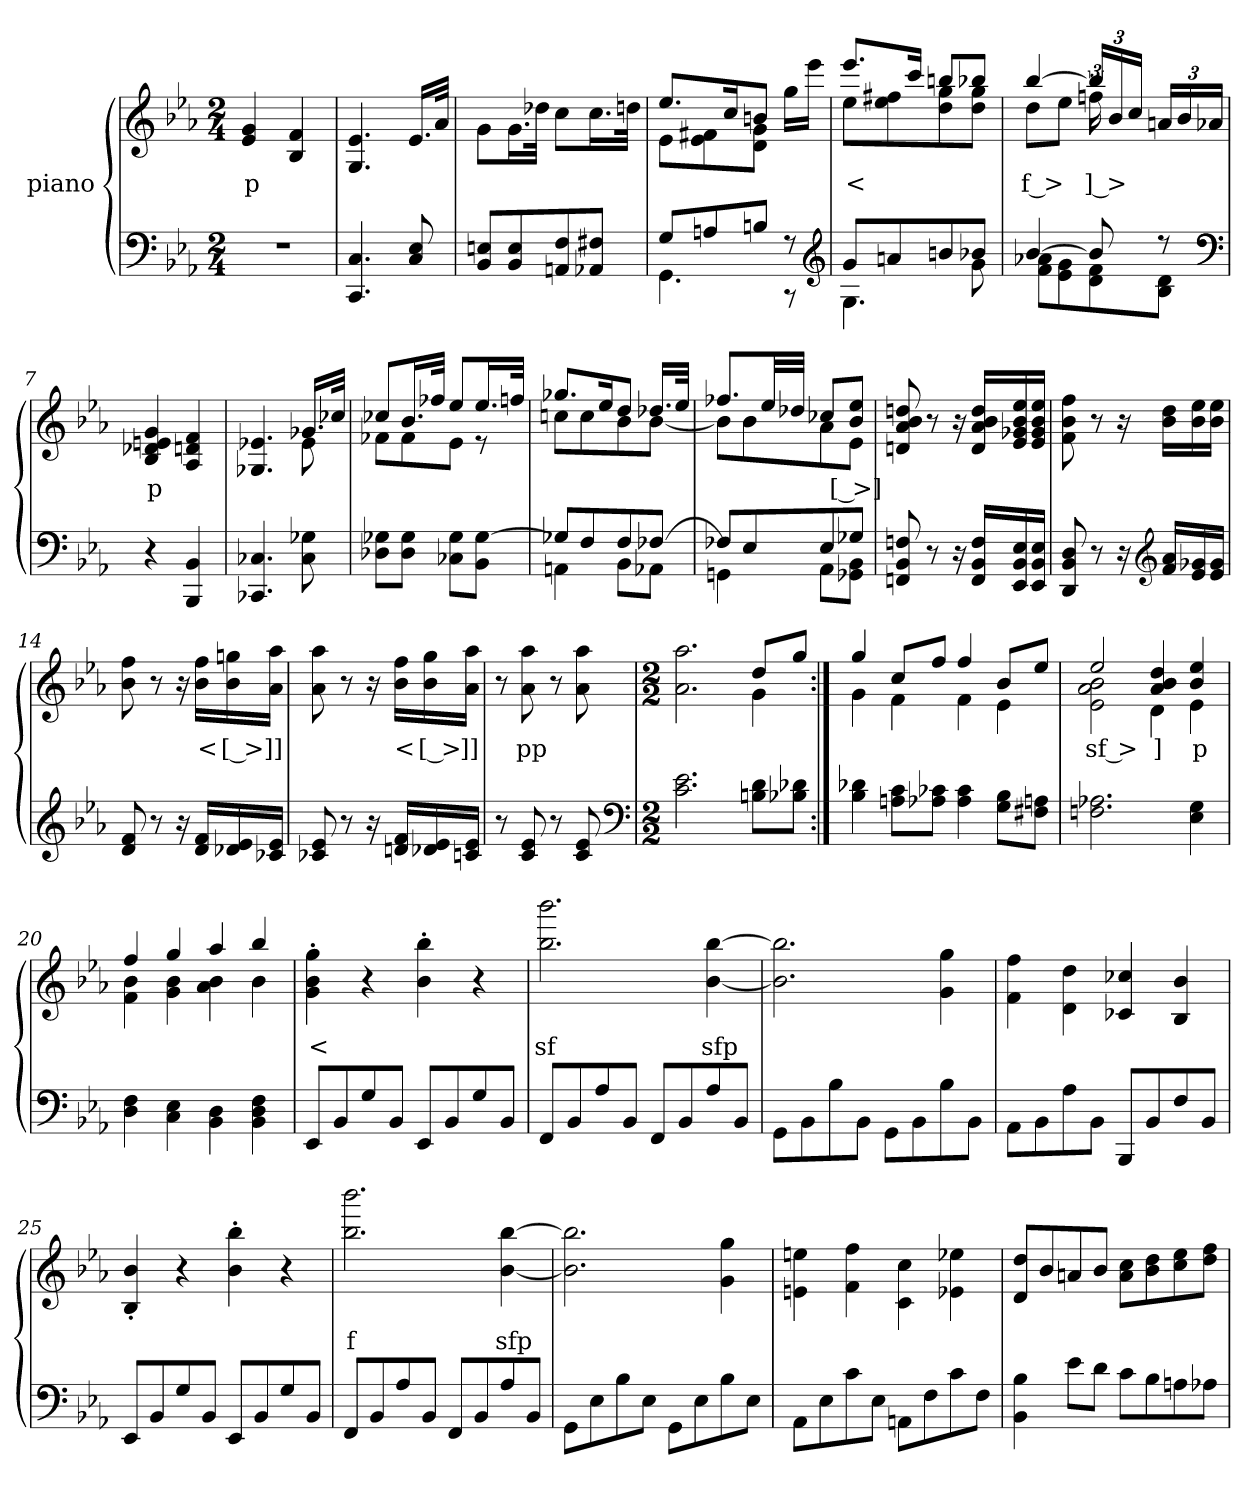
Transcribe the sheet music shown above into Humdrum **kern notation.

**kern	**kern	**text
*part2	*part1	*part1
*staff2	*staff1	*staff1
*	*I"piano	*
*clefF4	*clefG2	*
*k[b-e-a-]	*k[b-e-a-]	*
*E-:	*E-:	*
*M2/4	*M2/4	*
=1	=1	=1
2r	4e- 4g	p
.	4B- 4f	.
=2	=2	=2
4.CC 4.C	4.G 4.e-	.
8C/ 8E-/	16.e-LL	.
.	32a-JJk	.
=3	=3	=3
8BB- 8EnL	8gL	.
8BB- 8E	16.gL	.
.	32dd-XJJk	.
8AAn 8F	8ccL	.
8AA-X 8F#XJ	16.ccL	.
.	32ddnJJk	.
=4	=4	=4
*^	*^	*
8GL	4.GG	8.ee-L	8e-L	.
8An	.	.	8e- 8f#X	.
.	.	16cc	.	.
8BnJ	.	8bnJ	8d 8gJ	.
8r	8r	16ggLL	8ryy	.
.	.	16eee-JJ	.	.
*clefG2	*	*	*	*
=5	=5	=5	=5	=5
8gL	4.G	8.eee-L	8ee-L	<
8an	.	.	8ee- 8ff#X	.
.	.	16cccJk	.	.
8bn	.	8bbnL	8dd 8gg	.
8b-XJ	8g	8bb-XJ	8dd 8ggJ	.
=6	=6	=6	=6	=6
[4b-	8f 8a-XL	[4bb-	8ddL	f >
.	8e- 8g	.	8ee-J	.
8b-]	8d 8f	24bb-LL]	24ffn	] >
.	.	24b-	24%5ryy	.
.	.	24ccJJ	.	.
8r	8B- 8dJ	24anLL	.	.
.	.	24b-	.	.
.	.	24a-XJJ	.	.
*v	*v	*	*	*
*	*v	*v	*
*clefF4	*	*
=7	=7	=7
4r	4B- 4d-X 4en 4g	p
4BBB- 4BB-	4A- 4dn 4f	.
=8	=8	=8
*	*^	*
4.CC-X 4.C-X	4.G-X 4.e-X	4.ryy	.
8C- 8G-X	16.g-LL	8e-	.
.	32cc-XJJk	.	.
=9	=9	=9	=9
8D-X 8G-XL	8cc-XL	8f-XL	.
8D- 8G-J	16.b-L	8f-	.
.	32ff-XJJk	.	.
8C-X 8G-L	8ee-L	8e-J	.
8BB- [8G-J	16.ee-L	8r	.
.	32ffnJJk	.	.
=10	=10	=10	=10
*^	*	*	*
8G-XL]	4AAn	8.gg-XL	8ccnL	.
8F	.	.	8cc	.
.	.	16ee-	.	.
8F	8BB-L	8ddJ	8b-	.
[8F-XJ	8AA-XJ	16.dd-XLL	[8b-J	.
.	.	32ee-JJk	.	.
=11	=11	=11	=11	=11
8F-XL]	4GGn	8.ff-XL	8b-L]	.
8E-	.	.	8b-	.
.	.	32ee-LL	.	.
.	.	32dd-XJJJ	.	.
8E-	8AA-L	8cc-XL	8a-	.
8G-XJ	8GG-X 8BB-J	8b- 8ee-J	8e-J	[ >]
*v	*v	*	*	*
*	*v	*v	*
=12	=12	=12
8FFn 8BB- 8Fn	8dn 8a- 8b- 8ddn	.
8r	8r	.
16r	16r	.
16FF 16BB- 16FLL	16d 16a- 16b- 16ddLL	.
16EE- 16BB- 16E-	16e- 16g-X 16b- 16ee-	.
16EE- 16BB- 16E-JJ	16e- 16g- 16b- 16ee-JJ	.
=13	=13	=13
8DD 8BB- 8D	8f 8b- 8ff	.
8r	8r	.
16r	16r	.
*clefG2	*	*
16f 16a-LL	16b- 16ddLL	.
16e- 16g-X	16b- 16ee-	.
16e- 16g-JJ	16b- 16ee-JJ	.
=14	=14	=14
8d 8f	8b- 8ff	.
8r	8r	.
16r	16r	.
16d 16fLL	16b- 16ffLL	<
16d-X 16e-	16b- 16ggn	[ >
16c-X 16e-JJ	16a- 16aa-JJ	]]
=15	=15	=15
8c-X 8e-	8a- 8aa-	.
8r	8r	.
16r	16r	.
16dn 16fLL	16b- 16ffLL	<
16d-X 16e-	16b- 16gg	[ >
16cn 16e-JJ	16a- 16aa-JJ	]]
=16	=16	=16
8r	8r	.
8c 8e-	8a- 8aa-	pp
8r	8r	.
8c 8e-	8a- 8aa-	.
*clefF4	*	*
=17	=17	=17
*M2/2	*M2/2	*
*	*^	*
2.c 2.e-	2.a- 2.aa-	2.ryy	.
8Bn 8dL	8ddL	4g	.
8B-X 8d-XJ	8ggJ	.	.
=18:|!	=18:|!	=18:|!	=18:|!
4B- 4d-X	4gg	4g	.
8An 8cL	8ccL	4f	.
8A-X 8c-XJ	8ffJ	.	.
4A- 4c-	4ff	4f	.
8G 8B-L	8b-L	4e-	.
8F#X 8AnJ	8ee-J	.	.
=19	=19	=19	=19
2.Fn 2.A-X	2ee-	2e- 2a- 2b-	sf >
.	4a- 4b- 4dd	4d	]
4E- 4G	4b- 4ee-	4e-	p
=20	=20	=20	=20
4D 4F	4ff	4f 4b-	.
4C 4E-	4gg	4g 4b-	.
4BB-\ 4D\	4aa-	4a- 4b-	.
4BB- 4D 4F	4bb-	4b-	.
*	*v	*v	*
=21	=21	=21
8EE-L	4g'> 4b-'> 4gg'>	<
8BB-	.	.
8G	4r	.
8BB-J	.	.
8EE-L	4b-'> 4bb-'>	.
8BB-	.	.
8G	4r	.
8BB-J	.	.
=22	=22	=22
8FFL	2.bb- 2.bbb-	sf
8BB-	.	.
8A-	.	.
8BB-J	.	.
8FFL	.	.
8BB-	.	.
8A-	[4b- [4bb-	sfp
8BB-J	.	.
=23	=23	=23
8GGL	2.b-] 2.bb-]	.
8BB-	.	.
8B-	.	.
8BB-J	.	.
8GGL	.	.
8BB-	.	.
8B-	4g 4gg	.
8BB-J	.	.
=24	=24	=24
8AA-L	4f 4ff	.
8BB-	.	.
8A-	4d\ 4dd\	.
8BB-J	.	.
8BBB-L	4c-X 4cc-X	.
8BB-	.	.
8F	4B- 4b-	.
8BB-J	.	.
=25	=25	=25
8EE-L	4B-'> 4b-'>	.
8BB-	.	.
8G	4r	.
8BB-J	.	.
8EE-L	4b-'> 4bb-'>	.
8BB-	.	.
8G	4r	.
8BB-J	.	.
=26	=26	=26
8FFL	2.bb- 2.bbb-	f
8BB-	.	.
8A-	.	.
8BB-J	.	.
8FFL	.	.
8BB-	.	.
8A-	[4b- [4bb-	sfp
8BB-J	.	.
=27	=27	=27
8GGL	2.b-] 2.bb-]	.
8E-	.	.
8B-	.	.
8E-J	.	.
8GGL	.	.
8E-	.	.
8B-	4g 4gg	.
8E-J	.	.
=28	=28	=28
8AA-L	4en\ 4een\	.
8E-	.	.
8c	4f 4ff	.
8E-J	.	.
8AAnL	4c\ 4cc\	.
8F	.	.
8c	4e-X\ 4ee-X\	.
8FJ	.	.
=29	=29	=29
4BB- 4B-	8d 8ddL	.
.	8b-	.
8e-L	8an	.
8dJ	8b-J	.
8cL	8a 8ccL	.
8B-	8b- 8dd	.
8An	8cc 8ee-	.
8A-XJ	8dd 8ffJ	.
=	=	=
*-	*-	*-
